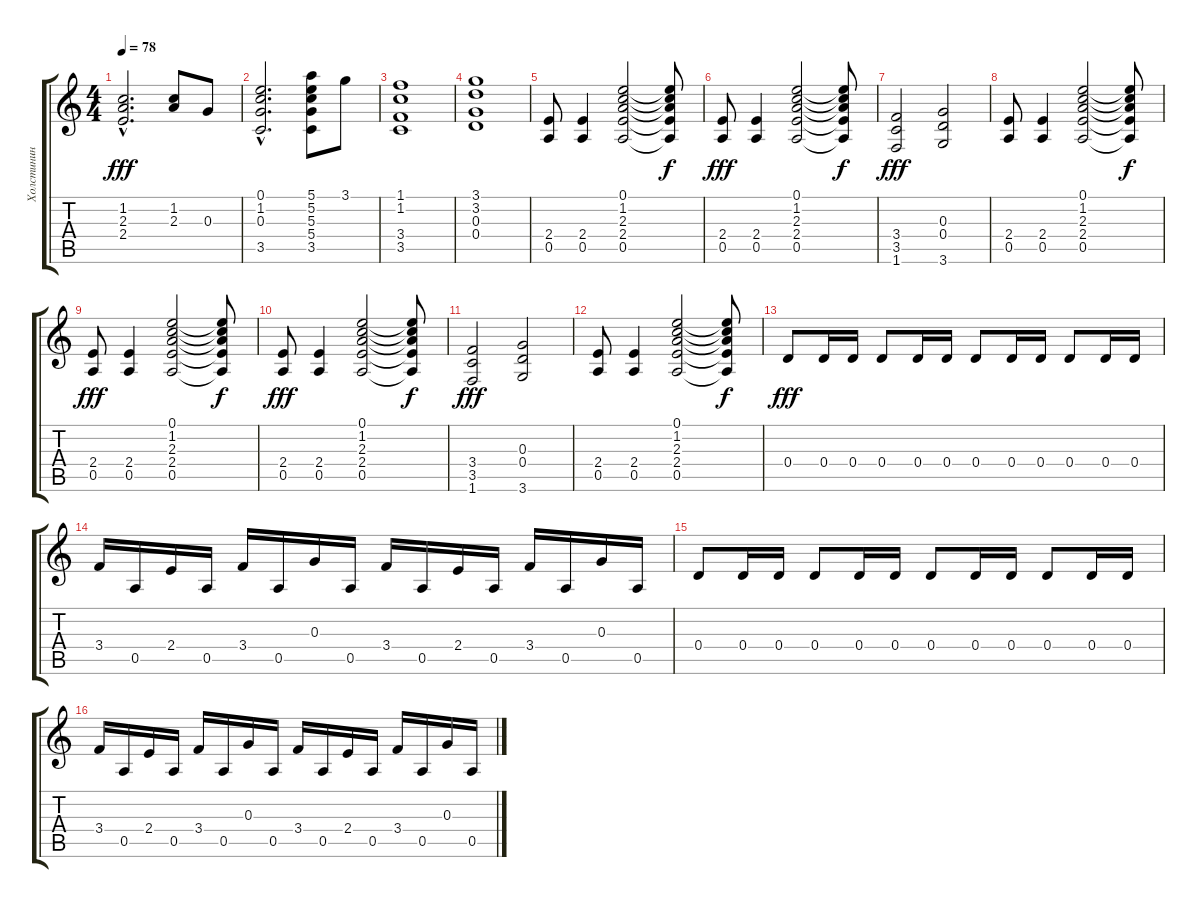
\track ("Холстинин" "Холстинин") {instrument distortionguitar}
\staff {score tabs}
\tuning (E4 B3 G3 D3 A2 E2) {hide}
\ts (4 4)
\tempo 78
\clef g2
\ks c
(1.2{hac} 2.3{hac} 2.4{hac}).2{d dy fff instrument distortionguitar} (1.2 2.3).8 0.3.8 |
(0.1{hac} 1.2{hac} 0.3{hac} 3.5{hac}).2{d} (5.1 5.2 5.3 5.4 3.5).8 3.1.8 |
(1.1 1.2 3.4 3.5).1 |
(3.1 3.2 0.3 0.4).1 |
(2.4 0.5).8 (2.4 0.5).4 (0.1 1.2 2.3 2.4 0.5).2 (0.1{t} 1.2{t} 2.3{t} 2.4{t} 0.5{t}).8{dy f} |
(2.4 0.5).8{dy fff} (2.4 0.5).4 (0.1 1.2 2.3 2.4 0.5).2 (0.1{t} 1.2{t} 2.3{t} 2.4{t} 0.5{t}).8{dy f} |
(3.4 3.5 1.6).2{dy fff} (0.3 0.4 3.6).2 |
(2.4 0.5).8 (2.4 0.5).4 (0.1 1.2 2.3 2.4 0.5).2 (0.1{t} 1.2{t} 2.3{t} 2.4{t} 0.5{t}).8{dy f} |
(2.4 0.5).8{dy fff} (2.4 0.5).4 (0.1 1.2 2.3 2.4 0.5).2 (0.1{t} 1.2{t} 2.3{t} 2.4{t} 0.5{t}).8{dy f} |
(2.4 0.5).8{dy fff} (2.4 0.5).4 (0.1 1.2 2.3 2.4 0.5).2 (0.1{t} 1.2{t} 2.3{t} 2.4{t} 0.5{t}).8{dy f} |
(3.4 3.5 1.6).2{dy fff} (0.3 0.4 3.6).2 |
(2.4 0.5).8 (2.4 0.5).4 (0.1 1.2 2.3 2.4 0.5).2 (0.1{t} 1.2{t} 2.3{t} 2.4{t} 0.5{t}).8{dy f} |
0.4.8{dy fff} 0.4.16 0.4.16 0.4.8 0.4.16 0.4.16 0.4.8 0.4.16 0.4.16 0.4.8 0.4.16 0.4.16 |
3.4.16 0.5.16 2.4.16 0.5.16 3.4.16 0.5.16 0.3.16 0.5.16 3.4.16 0.5.16 2.4.16 0.5.16 3.4.16 0.5.16 0.3.16 0.5.16 |
0.4.8 0.4.16 0.4.16 0.4.8 0.4.16 0.4.16 0.4.8 0.4.16 0.4.16 0.4.8 0.4.16 0.4.16 |
3.4.16 0.5.16 2.4.16 0.5.16 3.4.16 0.5.16 0.3.16 0.5.16 3.4.16 0.5.16 2.4.16 0.5.16 3.4.16 0.5.16 0.3.16 0.5.16
